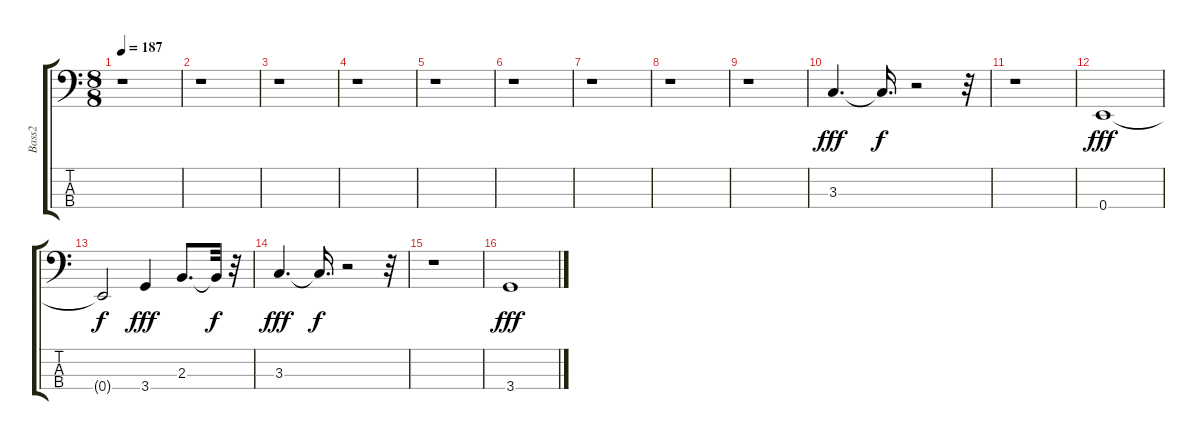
\track ("Bass2" "Bass2") {instrument electricbasspick}
\staff {score tabs}
\tuning (G2 D2 A1 E1) {hide}
\ts (8 8)
\tempo 187
\clef f4
\ks c
r.1{dy f} |
r.1 |
r.1 |
r.1 |
r.1 |
r.1 |
r.1 |
r.1 |
r.1 |
3.3.4{d dy fff} 3.3{t}.16{d dy f} r.2 r.32 |
r.1 |
0.4.1{dy fff} |
0.4{t}.2{dy f} 3.4.4{dy fff} 2.3.8{d} 2.3{t}.32{dy f} r.32 |
3.3.4{d dy fff} 3.3{t}.16{d dy f} r.2 r.32 |
r.1 |
3.4.1{dy fff}
